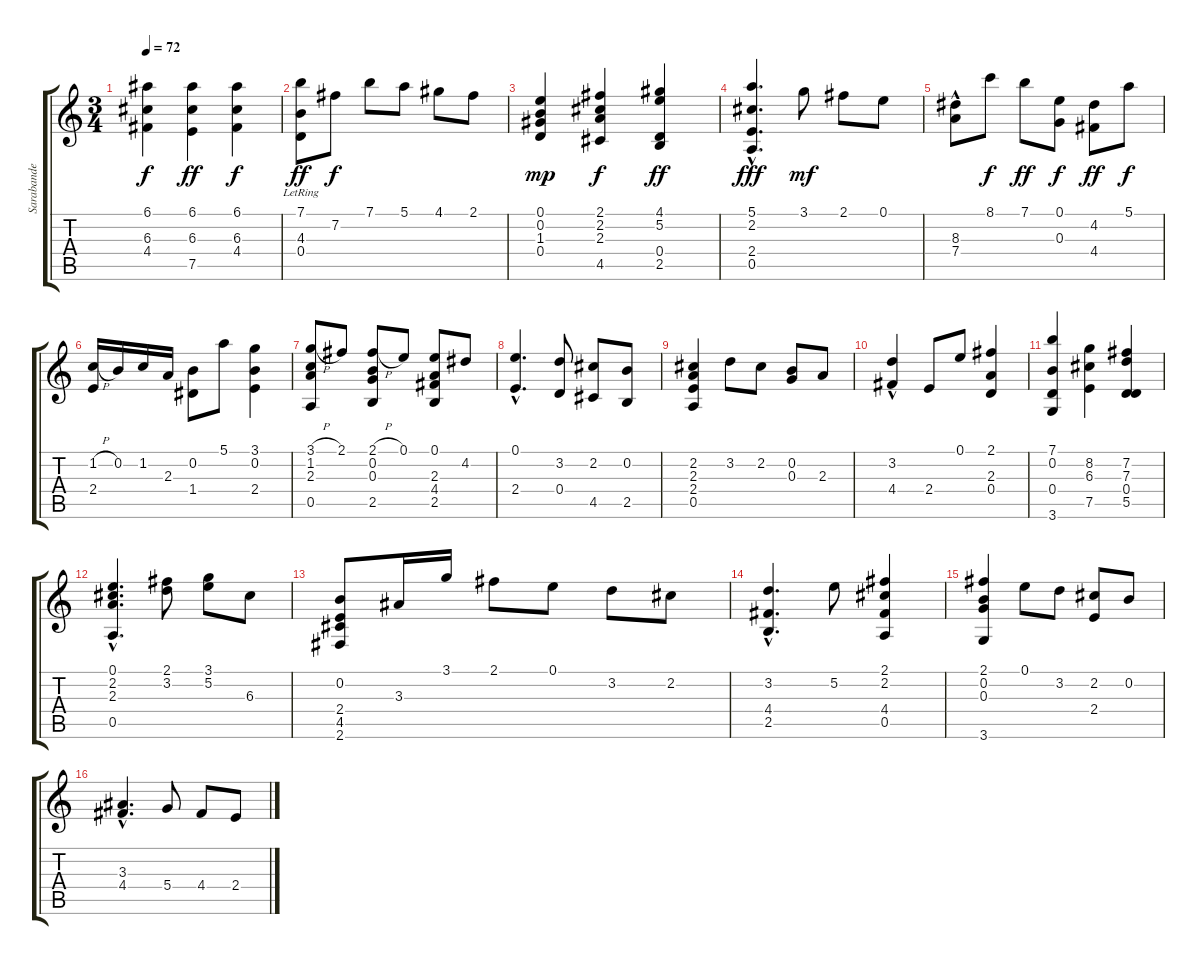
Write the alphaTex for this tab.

\track ("Sarabande" "Sarabande") {instrument acousticguitarsteel}
\staff {score tabs}
\tuning (E4 B3 G3 D3 A2 E2) {hide}
\ts (3 4)
\tempo 72
\clef g2
\ks c
(6.1 6.3 4.4).4{dy f} (6.1 6.3 7.5).4{dy ff} (6.1 6.3 4.4).4{dy f} |
(7.1 4.3{lr} 0.4{lr}).8{dy ff} 7.2.8{dy f} 7.1.8 5.1.8 4.1.8 2.1.8 |
(0.1 0.2 1.3 0.4).4{dy mp} (2.1 2.2 2.3 4.5).4{dy f} (4.1 5.2 0.4 2.5).4{dy ff} |
(5.1{hac} 2.2{hac} 2.4{hac} 0.5{hac}).4{d dy fff} 3.1.8{dy mf} 2.1.8 0.1.8 |
(8.3{hac} 7.4).8 8.1.8{dy f} 7.1.8{dy ff} (0.1 0.3).8{dy f} (4.2 4.4).8{dy ff} 5.1.8{dy f} |
(1.2{h} 2.4).16 0.2.16 1.2.16 2.3.16 (0.2 1.4).8 5.1.8 (3.1 0.2 2.4).4 |
(3.1{h} 1.2 2.3 0.5).8 2.1.8 (2.1{h} 0.2 0.3 2.5).8 0.1.8 (0.1 2.3 4.4 2.5).8 4.2.8 |
(0.1{hac} 2.4{hac}).4{d} (3.2 0.4).8 (2.2 4.5).8 (0.2 2.5).8 |
(2.2 2.3 2.4 0.5).4 3.2.8 2.2.8 (0.2 0.3).8 2.3.8 |
(3.2{hac} 4.4).4 2.4.8 0.1.8 (2.1 2.3 0.4).4 |
(7.1 0.2 0.4 3.6).4 (8.2 6.3 7.5).4 (7.2 7.3 0.4 5.5).4 |
(0.1{hac} 2.2{hac} 2.3 0.5{hac}).4{d} (2.1 3.2).8 (3.1 5.2).8 6.3.8 |
(0.2 2.4 4.5 2.6).8 3.3.16 3.1.16 2.1.8 0.1.8 3.2.8 2.2.8 |
(3.2{hac} 4.4 2.5).4{d} 5.2.8 (2.1 2.2 4.4 0.5).4 |
(2.1 0.2 0.3 3.6).4 0.1.8 3.2.8 (2.2 2.4).8 0.2.8 |
(3.3{hac} 4.4{hac}).4{d} 5.4.8 4.4.8 2.4.8
